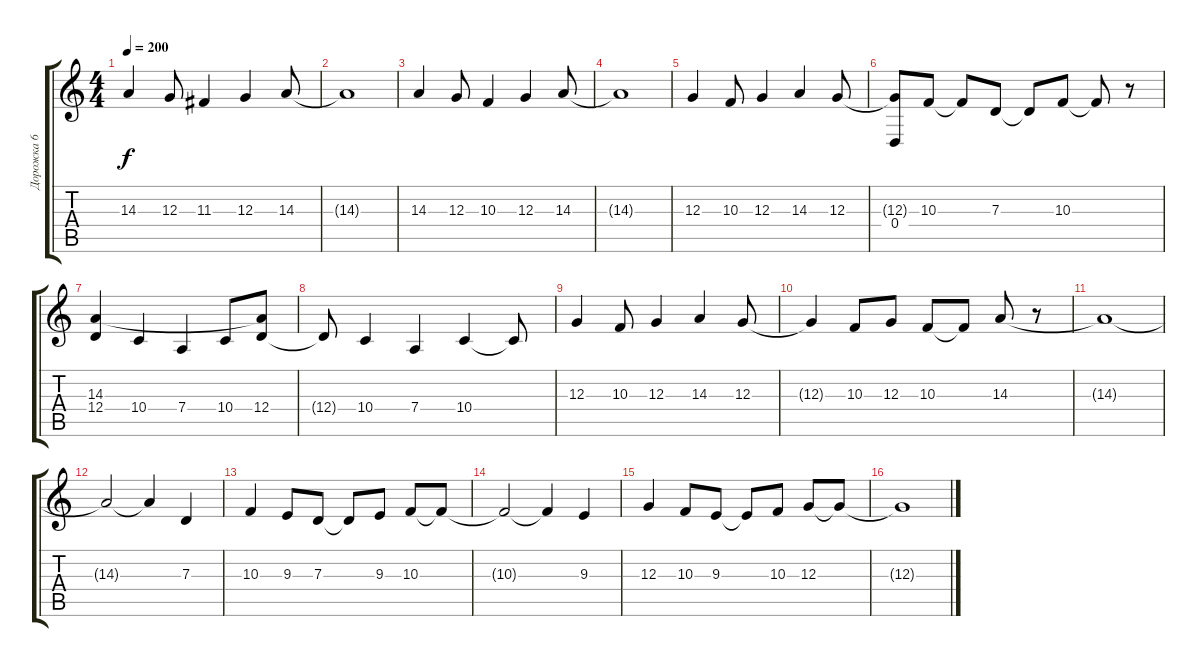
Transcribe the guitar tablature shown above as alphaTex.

\track ("Дорожка 6" "Дорожка 6") {instrument lead2sawtooth}
\staff {score tabs}
\tuning (E4 B3 G3 D3 A2 D2) {hide}
\ts (4 4)
\tempo 200
\clef g2
\ks c
14.3.4{dy f} 12.3.8 11.3.4 12.3.4 14.3.8 |
14.3{t}.1 |
14.3.4 12.3.8 10.3.4 12.3.4 14.3.8 |
14.3{t}.1 |
12.3.4 10.3.8 12.3.4 14.3.4 12.3.8 |
(12.3{t} 0.4).8 10.3.8 10.3{t}.8 7.3.8 7.3{t}.8 10.3.8 10.3{t}.8 r.8 |
(14.3 12.4).4 10.4.4 7.4.4 10.4.8 (14.3{t} 12.4).8 |
12.4{t}.8 10.4.4 7.4.4 10.4.4 10.4{t}.8 |
12.3.4 10.3.8 12.3.4 14.3.4 12.3.8 |
12.3{t}.4 10.3.8 12.3.8 10.3.8 10.3{t}.8 14.3.8 r.8 |
14.3{t}.1 |
14.3{t}.2 14.3{t}.4 7.3.4 |
10.3.4 9.3.8 7.3.8 7.3{t}.8 9.3.8 10.3.8 10.3{t}.8 |
10.3{t}.2 10.3{t}.4 9.3.4 |
12.3.4 10.3.8 9.3.8 9.3{t}.8 10.3.8 12.3.8 12.3{t}.8 |
12.3{t}.1
